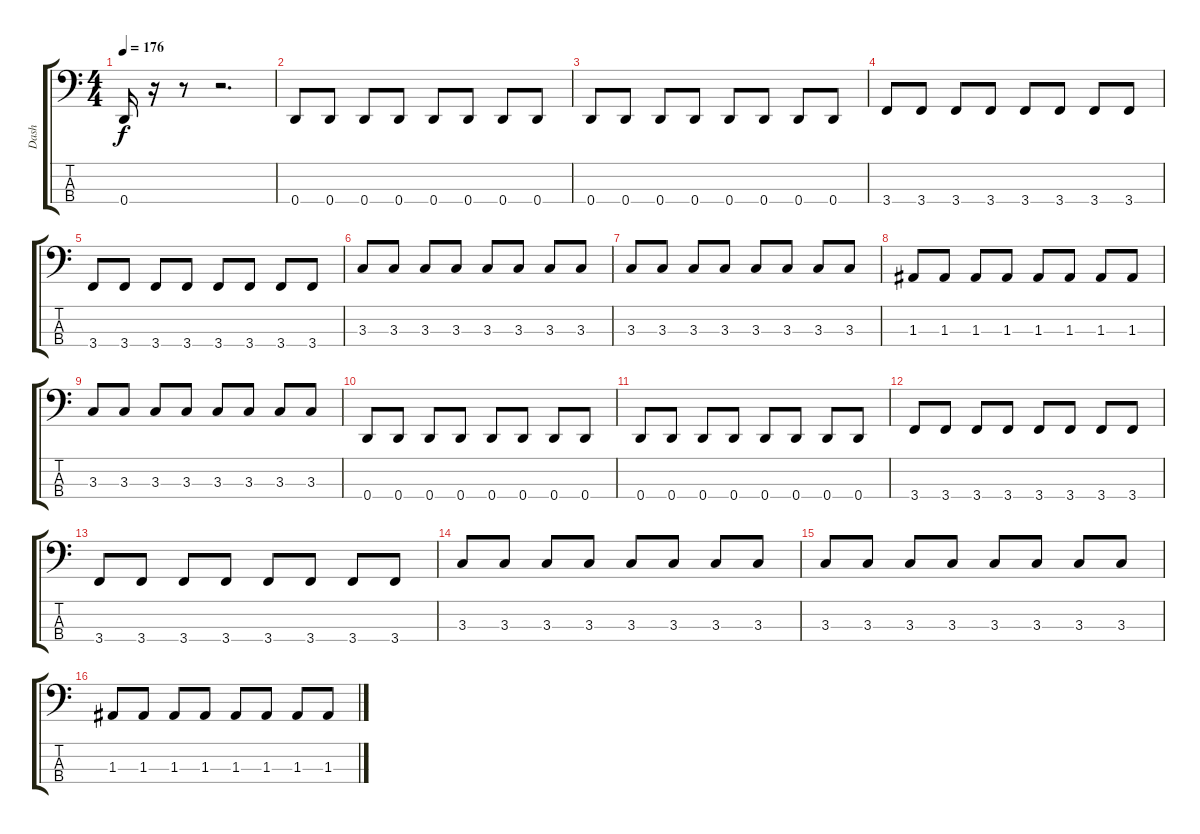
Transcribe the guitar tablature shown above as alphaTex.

\track ("Dash" "Dash") {instrument electricbassfinger}
\staff {score tabs}
\tuning (G2 D2 A1 D1) {hide}
\ts (4 4)
\tempo 176
\clef f4
\ks c
0.4.16{dy f} r.16 r.8 r.2{d} |
0.4.8 0.4.8 0.4.8 0.4.8 0.4.8 0.4.8 0.4.8 0.4.8 |
0.4.8 0.4.8 0.4.8 0.4.8 0.4.8 0.4.8 0.4.8 0.4.8 |
3.4.8 3.4.8 3.4.8 3.4.8 3.4.8 3.4.8 3.4.8 3.4.8 |
3.4.8 3.4.8 3.4.8 3.4.8 3.4.8 3.4.8 3.4.8 3.4.8 |
3.3.8 3.3.8 3.3.8 3.3.8 3.3.8 3.3.8 3.3.8 3.3.8 |
3.3.8 3.3.8 3.3.8 3.3.8 3.3.8 3.3.8 3.3.8 3.3.8 |
1.3.8 1.3.8 1.3.8 1.3.8 1.3.8 1.3.8 1.3.8 1.3.8 |
3.3.8 3.3.8 3.3.8 3.3.8 3.3.8 3.3.8 3.3.8 3.3.8 |
0.4.8 0.4.8 0.4.8 0.4.8 0.4.8 0.4.8 0.4.8 0.4.8 |
0.4.8 0.4.8 0.4.8 0.4.8 0.4.8 0.4.8 0.4.8 0.4.8 |
3.4.8 3.4.8 3.4.8 3.4.8 3.4.8 3.4.8 3.4.8 3.4.8 |
3.4.8 3.4.8 3.4.8 3.4.8 3.4.8 3.4.8 3.4.8 3.4.8 |
3.3.8 3.3.8 3.3.8 3.3.8 3.3.8 3.3.8 3.3.8 3.3.8 |
3.3.8 3.3.8 3.3.8 3.3.8 3.3.8 3.3.8 3.3.8 3.3.8 |
1.3.8 1.3.8 1.3.8 1.3.8 1.3.8 1.3.8 1.3.8 1.3.8
